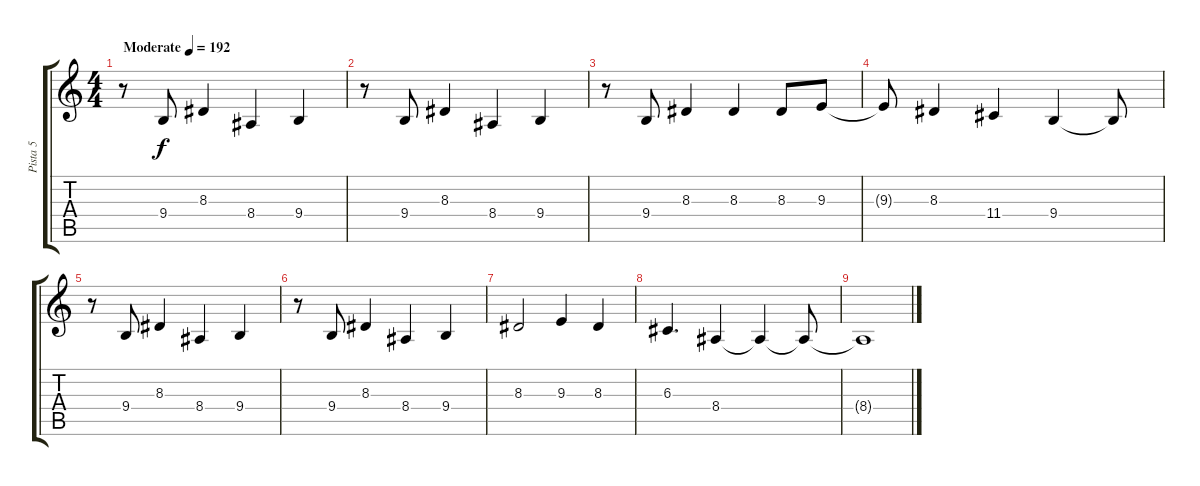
\track ("Pista 5" "Pista 5") {instrument lead2sawtooth}
\staff {score tabs}
\tuning (E4 B3 G3 D3 A2 E2) {hide}
\ts (4 4)
\tempo (192 "Moderate")
\clef g2
\ks c
r.8{dy f instrument lead2sawtooth} 9.4.8 8.3.4 8.4.4 9.4.4 |
r.8 9.4.8 8.3.4 8.4.4 9.4.4 |
r.8 9.4.8 8.3.4 8.3.4 8.3.8 9.3.8 |
9.3{t}.8 8.3.4 11.4.4 9.4.4 9.4{t}.8 |
r.8 9.4.8 8.3.4 8.4.4 9.4.4 |
r.8 9.4.8 8.3.4 8.4.4 9.4.4 |
8.3.2 9.3.4 8.3.4 |
6.3.4{d} 8.4.4 8.4{t}.4 8.4{t}.8 |
8.4{t}.1
